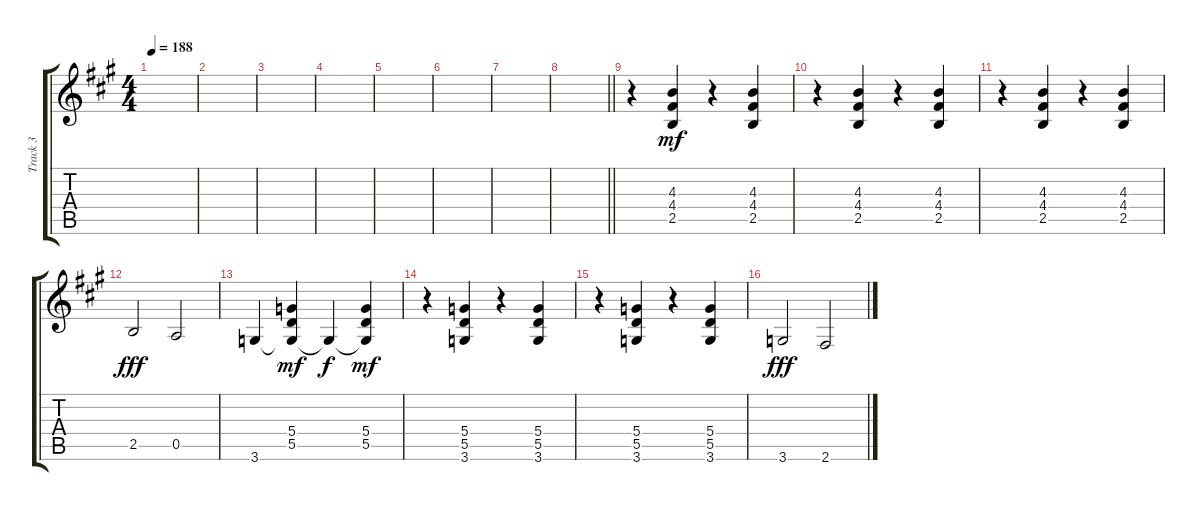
\track ("Track 3" "Track 3") {instrument electricguitarjazz}
\staff {score tabs}
\tuning (E4 B3 G3 D3 A2 E2) {hide}
\ts (4 4)
\tempo 188
\clef g2
\ks a
|
|
|
|
|
|
|
\barLineRight lightlight
|
r.4 (4.3 4.4 2.5).4{dy mf} r.4 (4.3 4.4 2.5).4 |
r.4 (4.3 4.4 2.5).4 r.4 (4.3 4.4 2.5).4 |
r.4 (4.3 4.4 2.5).4 r.4 (4.3 4.4 2.5).4 |
2.5.2{dy fff} 0.5.2 |
3.6.4 (5.4 5.5 3.6{t}).4{dy mf} 3.6{t}.4{dy f} (5.4 5.5 3.6{t}).4{dy mf} |
r.4 (5.4 5.5 3.6).4 r.4 (5.4 5.5 3.6).4 |
r.4 (5.4 5.5 3.6).4 r.4 (5.4 5.5 3.6).4 |
3.6.2{dy fff} 2.6.2
